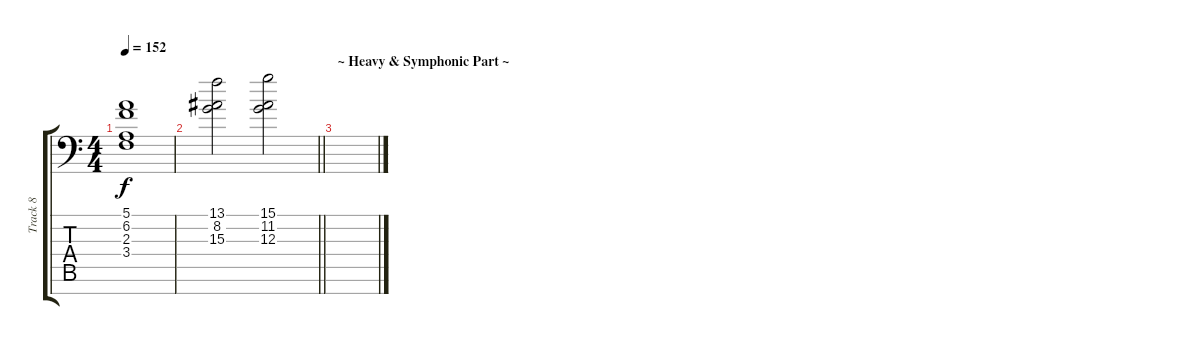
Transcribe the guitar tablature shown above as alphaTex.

\track ("Track 8" "Track 8") {instrument choiraahs}
\staff {score tabs}
\tuning (E4 B3 G3 D3 A2 E2 A1) {hide}
\ts (4 4)
\tempo 152
\clef f4
\ks c
(5.1{t} 6.2{t} 2.3{t} 3.4{t}).1{dy f} |
\barLineRight lightlight
(13.1 8.2 15.3).2 (15.1 11.2 12.3).2 |
\section ("" "~ Heavy & Symphonic Part ~")
